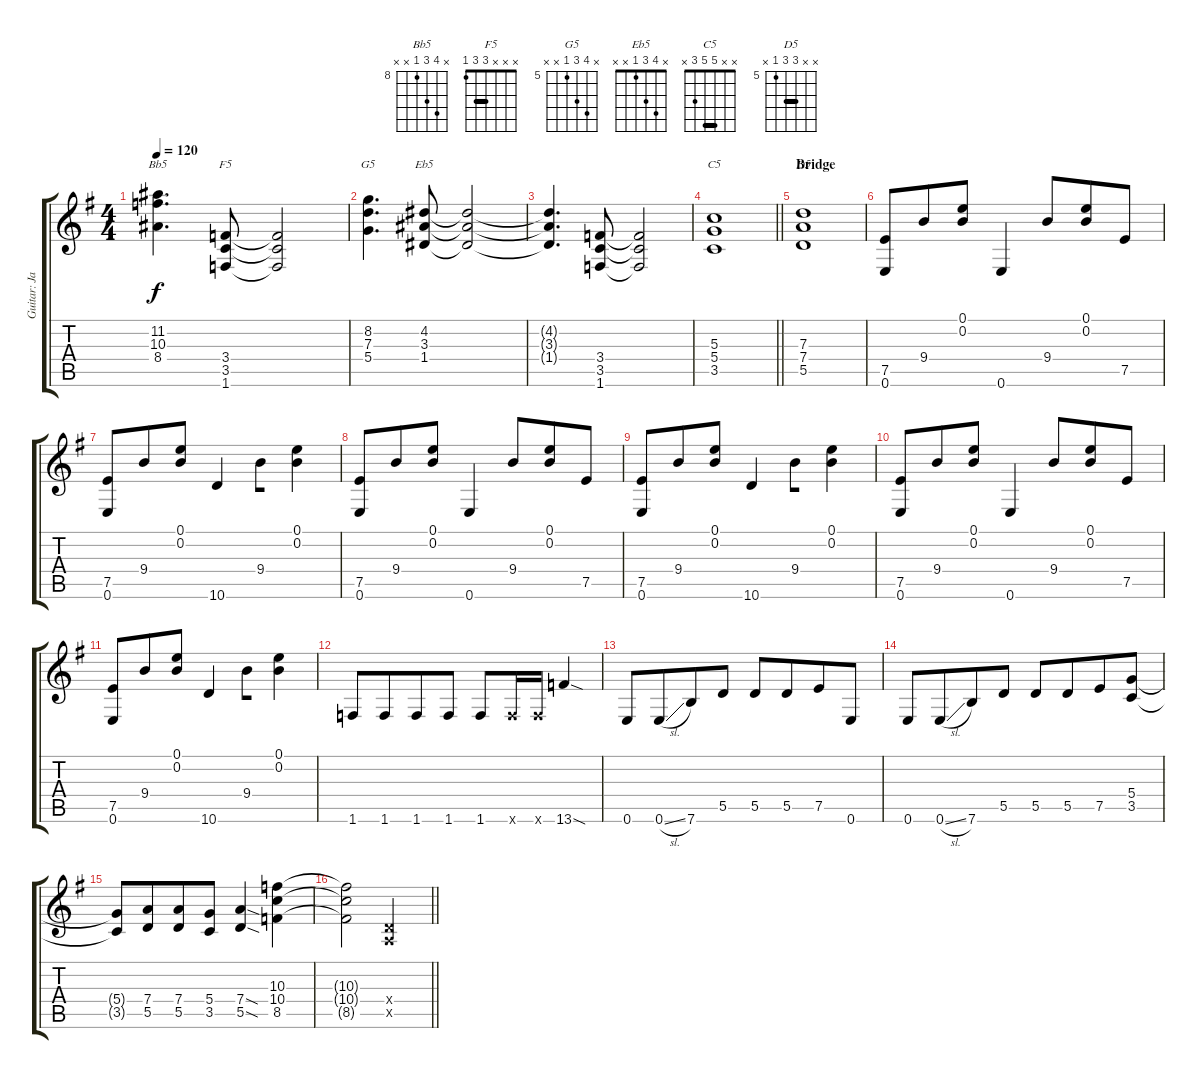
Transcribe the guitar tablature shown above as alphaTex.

\track ("Guitar: Jan" "Guitar: Ja") {instrument distortionguitar}
\staff {score tabs}
\tuning (E4 B3 G3 D3 A2 E2) {hide}
\chord ("Bb5" x 11 10 8 x x) {firstfret 8}
\chord ("F5" x x x 3 3 1) {barre 3}
\chord ("G5" x 8 7 5 x x) {firstfret 5}
\chord ("Eb5" x 4 3 1 x x)
\chord ("C5" x x 5 5 3 x) {barre 5}
\chord ("D5" x x 7 7 5 x) {firstfret 5 barre 7}
\ts (4 4)
\tempo 120
\clef g2
\ks g
(11.2 10.3 8.4).4{d ch "Bb5" dy f} (3.4 3.5 1.6).8{ch "F5"} (3.4{t} 3.5{t} 1.6{t}).2 |
(8.2 7.3 5.4).4{d ch "G5"} (4.2 3.3 1.4).8{ch "Eb5"} (4.2{t} 3.3{t} 1.4{t}).2 |
(4.2{t} 3.3{t} 1.4{t}).4{d} (3.4 3.5 1.6).8 (3.4{t} 3.5{t} 1.6{t}).2 |
\barLineRight lightlight
(5.3 5.4 3.5).1{ch "C5"} |
\section ("" "Bridge")
(7.3 7.4 5.5).1{ch "D5"} |
(7.5 0.6).8{instrument electricguitarclean} 9.4.8{beam merge} (0.1 0.2).8 0.6.4 9.4.8{beam merge} (0.1 0.2).8 7.5.8 |
(7.5 0.6).8 9.4.8{beam merge} (0.1 0.2).8 10.6.4 9.4.8{beam merge} (0.1 0.2).4 |
(7.5 0.6).8 9.4.8{beam merge} (0.1 0.2).8 0.6.4 9.4.8{beam merge} (0.1 0.2).8 7.5.8 |
(7.5 0.6).8 9.4.8{beam merge} (0.1 0.2).8 10.6.4 9.4.8{beam merge} (0.1 0.2).4 |
(7.5 0.6).8 9.4.8{beam merge} (0.1 0.2).8 0.6.4 9.4.8{beam merge} (0.1 0.2).8 7.5.8 |
(7.5 0.6).8 9.4.8{beam merge} (0.1 0.2).8 10.6.4 9.4.8{beam merge} (0.1 0.2).4 |
1.6.8 1.6.8{beam merge} 1.6.8 1.6.8 1.6.8 1.6{x}.16 1.6{x}.16 13.6{sod}.4 |
0.6.8 0.6{sl}.8{beam merge} 7.6.8 5.5.8{beam split} 5.5.8 5.5.8{beam merge} 7.5.8 0.6.8 |
0.6.8 0.6{sl}.8{beam merge} 7.6.8 5.5.8 5.5.8 5.5.8{beam merge} 7.5.8 (5.4 3.5).8 |
(5.4{t} 3.5{t}).8 (7.4 5.5).8{beam merge} (7.4 5.5).8 (5.4 3.5).8 (7.4{sod} 5.5{sod}).4 (10.3 10.4 8.5).4 |
\barLineRight lightlight
(10.3{t} 10.4{t} 8.5{t}).2 (0.4{x} 0.5{x}).2
